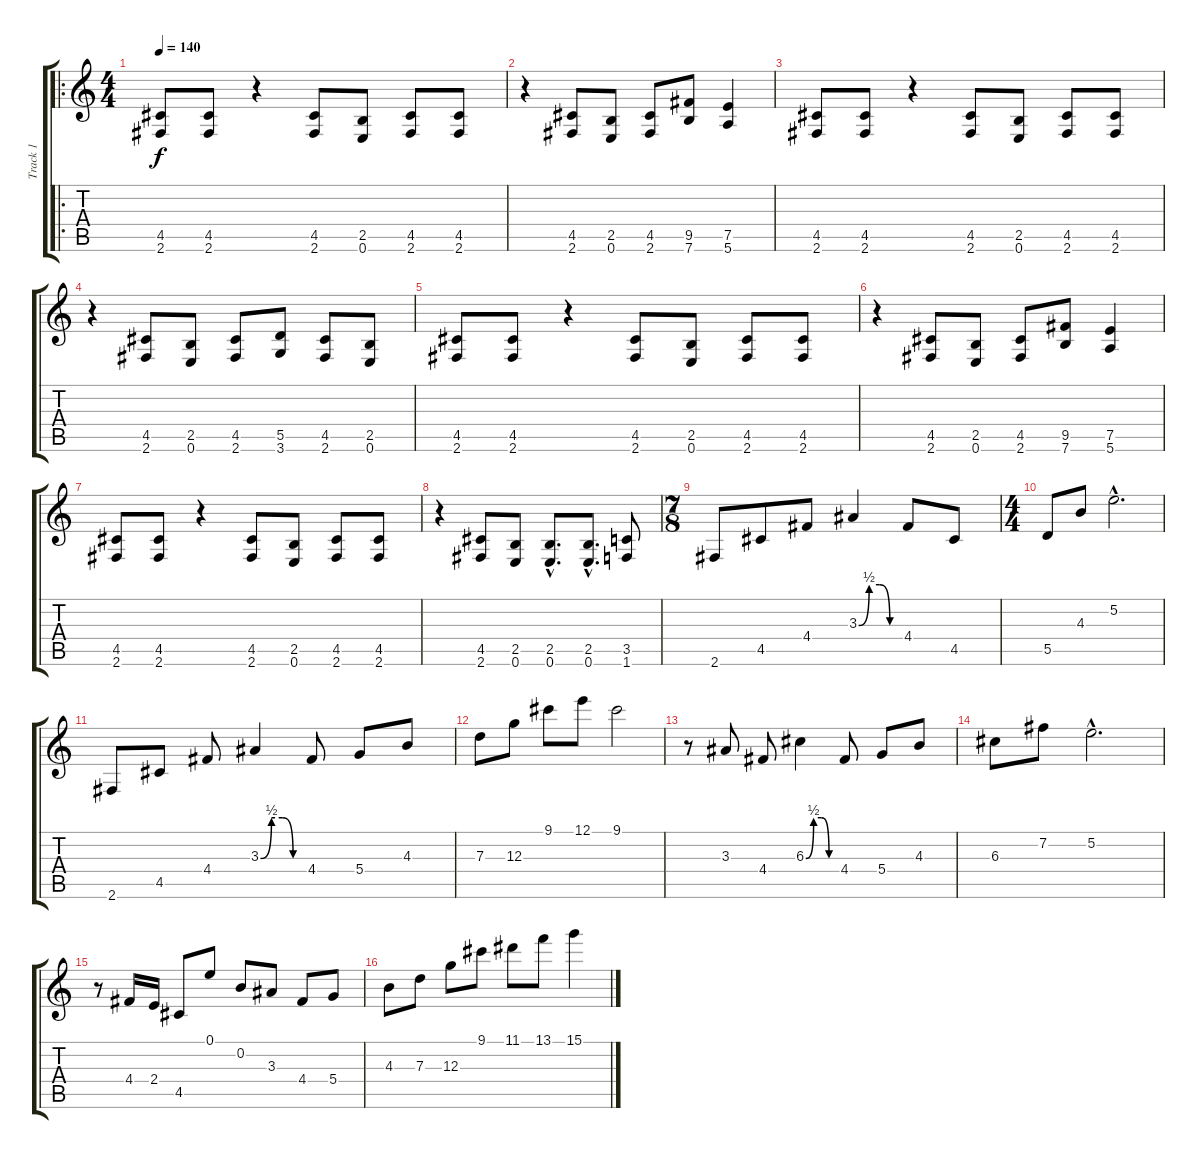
\track ("Track 1" "Track 1") {instrument distortionguitar}
\staff {score tabs}
\tuning (E4 B3 G3 D3 A2 E2) {hide}
\ro
\ts (4 4)
\tempo 140
\clef g2
\ks c
(4.5 2.6).8{dy f instrument distortionguitar} (4.5 2.6).8 r.4 (4.5 2.6).8 (2.5 0.6).8 (4.5 2.6).8 (4.5 2.6).8 |
r.4 (4.5 2.6).8 (2.5 0.6).8 (4.5 2.6).8 (9.5 7.6).8 (7.5 5.6).4 |
(4.5 2.6).8 (4.5 2.6).8 r.4 (4.5 2.6).8 (2.5 0.6).8 (4.5 2.6).8 (4.5 2.6).8 |
r.4 (4.5 2.6).8 (2.5 0.6).8 (4.5 2.6).8 (5.5 3.6).8 (4.5 2.6).8 (2.5 0.6).8 |
(4.5 2.6).8 (4.5 2.6).8 r.4 (4.5 2.6).8 (2.5 0.6).8 (4.5 2.6).8 (4.5 2.6).8 |
r.4 (4.5 2.6).8 (2.5 0.6).8 (4.5 2.6).8 (9.5 7.6).8 (7.5 5.6).4 |
(4.5 2.6).8 (4.5 2.6).8 r.4 (4.5 2.6).8 (2.5 0.6).8 (4.5 2.6).8 (4.5 2.6).8 |
r.4 (4.5 2.6).8 (2.5 0.6).8 (2.5{hac} 0.6{hac}).8{d} (2.5{hac} 0.6{hac}).8{d} (3.5 1.6).8 |
\ts (7 8)
2.6.8 4.5.8 4.4.8 3.3{be (custom 0 0 15 2 30 2 45 0 60 0)}.4 4.4.8 4.5.8 |
\ts (4 4)
5.5.8 4.3.8 5.2{hac}.2{d} |
2.6.8 4.5.8 4.4.8 3.3{be (custom 0 0 15 2 30 2 45 0 60 0)}.4 4.4.8 5.4.8 4.3.8 |
7.3.8 12.3.8 9.1.8 12.1.8 9.1.2 |
r.8 3.3.8 4.4.8 6.3{be (custom 0 0 15 2 30 2 45 0 60 0)}.4 4.4.8 5.4.8 4.3.8 |
6.3.8 7.2.8 5.2{hac}.2{d} |
r.8 4.4.16 2.4.16 4.5.8 0.1.8 0.2.8 3.3.8 4.4.8 5.4.8 |
4.3.8 7.3.8 12.3.8 9.1.8 11.1.8 13.1.8 15.1.4
